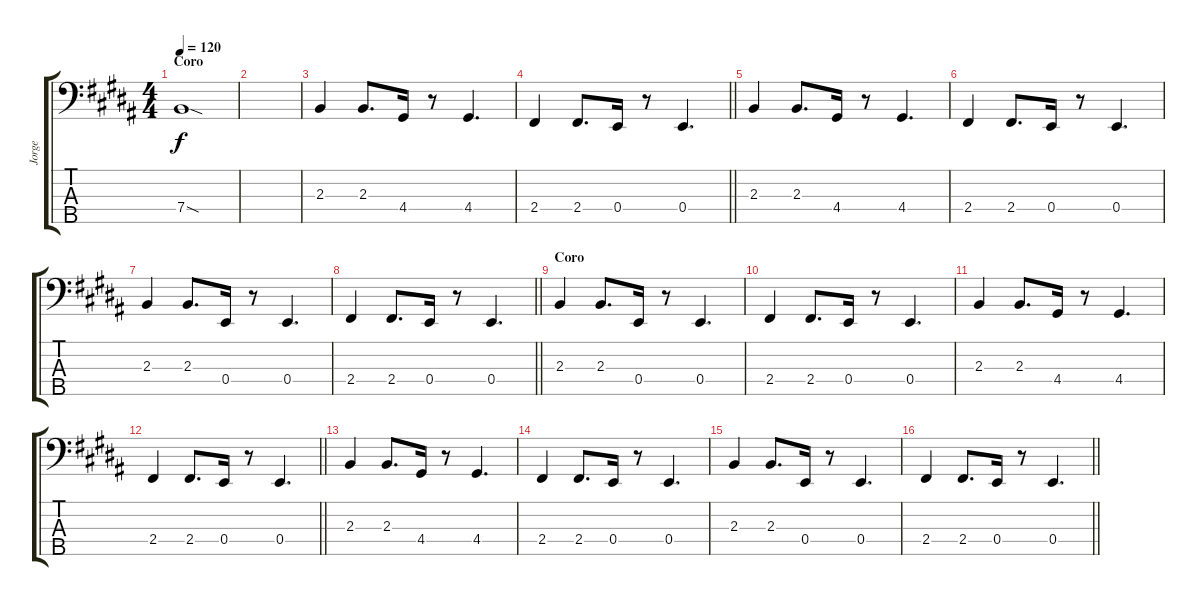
\track ("Jorge" "Jorge") {instrument electricbassfinger}
\staff {score tabs}
\tuning (G2 D2 A1 E1 B0) {hide}
\ts (4 4)
\section ("" "Coro")
\tempo 120
\clef f4
\ks b
7.4{sod}.1{dy f} |
|
2.3.4 2.3.8{d} 4.4.16 r.8 4.4.4{d} |
\barLineRight lightlight
2.4.4 2.4.8{d} 0.4.16 r.8 0.4.4{d} |
2.3.4 2.3.8{d} 4.4.16 r.8 4.4.4{d} |
2.4.4 2.4.8{d} 0.4.16 r.8 0.4.4{d} |
2.3.4 2.3.8{d} 0.4.16 r.8 0.4.4{d} |
\barLineRight lightlight
2.4.4 2.4.8{d} 0.4.16 r.8 0.4.4{d} |
\section ("" "Coro")
2.3.4 2.3.8{d} 0.4.16 r.8 0.4.4{d} |
2.4.4 2.4.8{d} 0.4.16 r.8 0.4.4{d} |
2.3.4 2.3.8{d} 4.4.16 r.8 4.4.4{d} |
\barLineRight lightlight
2.4.4 2.4.8{d} 0.4.16 r.8 0.4.4{d} |
2.3.4 2.3.8{d} 4.4.16 r.8 4.4.4{d} |
2.4.4 2.4.8{d} 0.4.16 r.8 0.4.4{d} |
2.3.4 2.3.8{d} 0.4.16 r.8 0.4.4{d} |
\barLineRight lightlight
2.4.4 2.4.8{d} 0.4.16 r.8 0.4.4{d}
